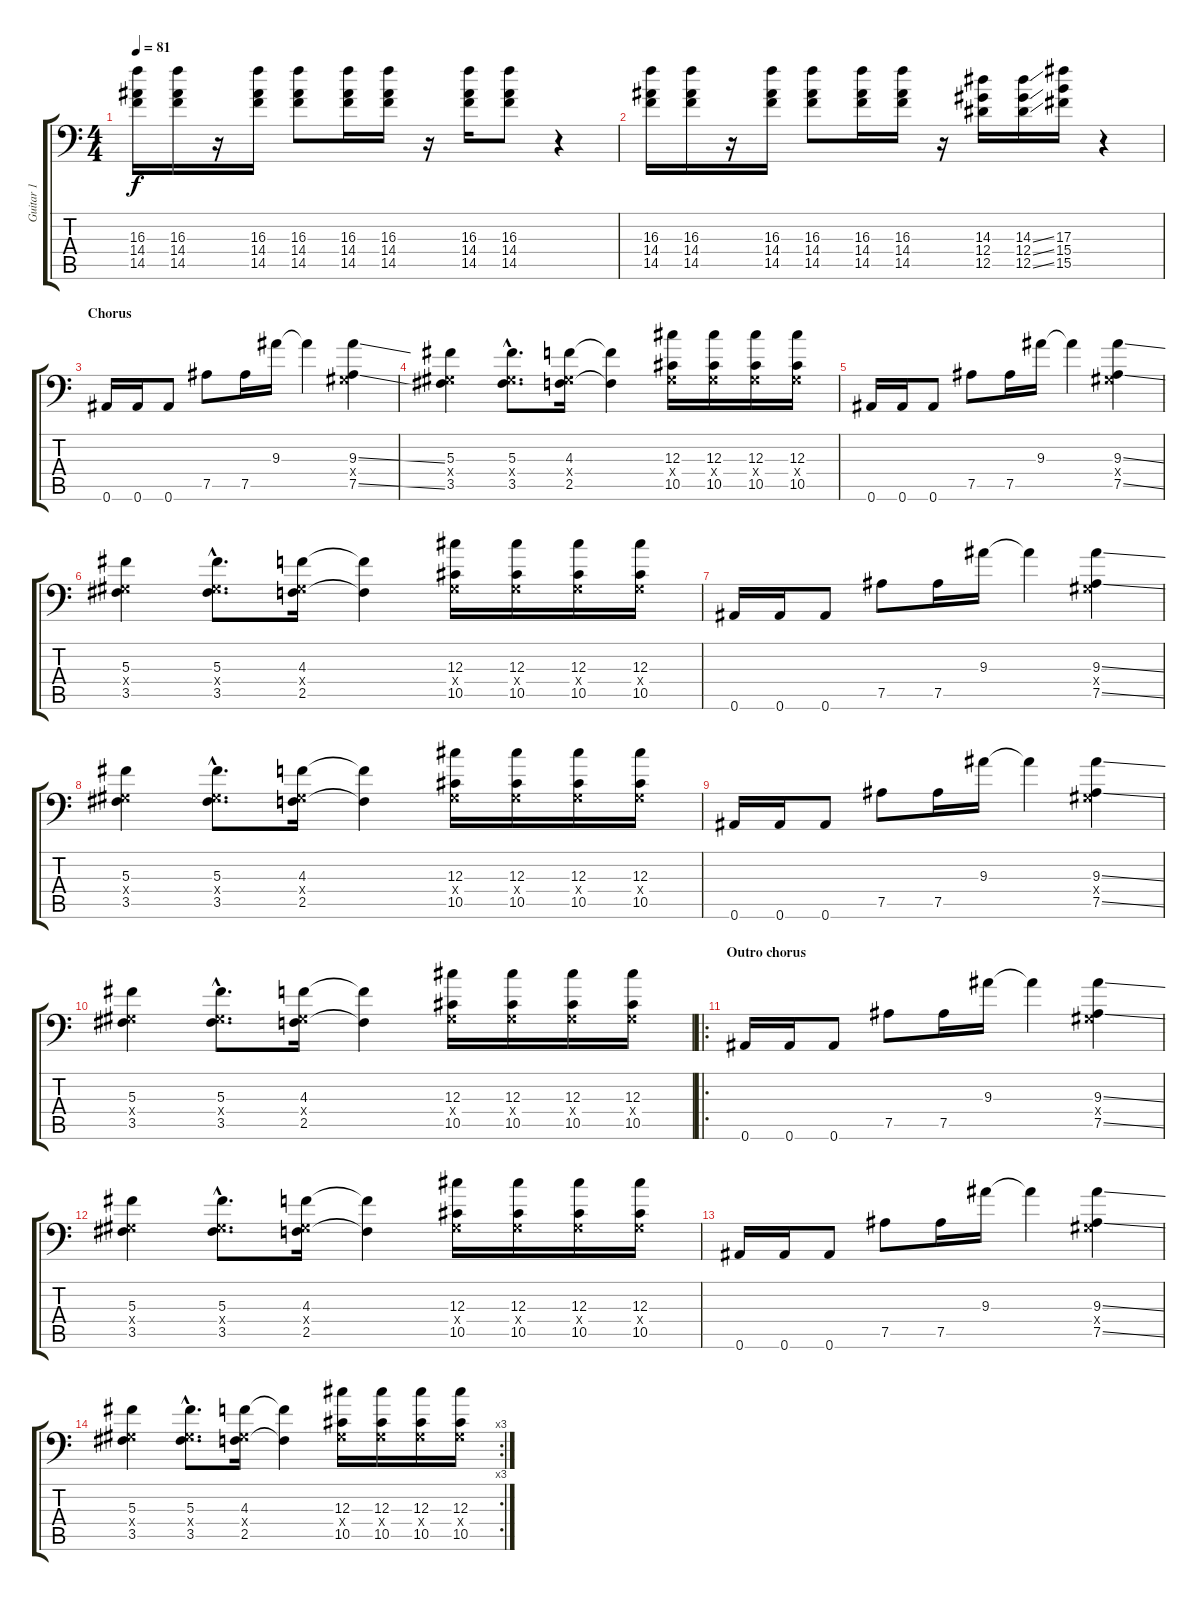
\track ("Guitar 1" "Guitar 1") {instrument distortionguitar}
\staff {score tabs}
\tuning (Bb3 F3 Db3 Ab2 Eb2 Bb1) {hide}
\ts (4 4)
\tempo 81
\clef f4
\ks c
(16.3 14.4 14.5).16{dy f} (16.3 14.4 14.5).16 r.16 (16.3 14.4 14.5).16 (16.3 14.4 14.5).8 (16.3 14.4 14.5).16 (16.3 14.4 14.5).16 r.16 (16.3 14.4 14.5).16 (16.3 14.4 14.5).8 r.4 |
(16.3 14.4 14.5).16 (16.3 14.4 14.5).16 r.16 (16.3 14.4 14.5).16 (16.3 14.4 14.5).8 (16.3 14.4 14.5).16 (16.3 14.4 14.5).16 r.16 (14.3 12.4 12.5).16 (14.3{ss} 12.4{ss} 12.5{ss}).16 (17.3 15.4 15.5).16 r.4 |
\section ("" "Chorus")
0.6.16 0.6.16 0.6.8 7.5.8 7.5.16 9.3.16 9.3{t}.4 (9.3{ss} 0.4{x} 7.5{ss}).4 |
(5.3 0.4{x} 3.5).4 (5.3{hac} 0.4{hac x} 3.5{hac}).8{d} (4.3 0.4{x} 2.5).16 (4.3{t} 2.5{t}).4 (12.3 0.4{x} 10.5).16 (12.3 0.4{x} 10.5).16 (12.3 0.4{x} 10.5).16 (12.3 0.4{x} 10.5).16 |
0.6.16 0.6.16 0.6.8 7.5.8 7.5.16 9.3.16 9.3{t}.4 (9.3{ss} 0.4{x} 7.5{ss}).4 |
(5.3 0.4{x} 3.5).4 (5.3{hac} 0.4{hac x} 3.5{hac}).8{d} (4.3 0.4{x} 2.5).16 (4.3{t} 2.5{t}).4 (12.3 0.4{x} 10.5).16 (12.3 0.4{x} 10.5).16 (12.3 0.4{x} 10.5).16 (12.3 0.4{x} 10.5).16 |
0.6.16 0.6.16 0.6.8 7.5.8 7.5.16 9.3.16 9.3{t}.4 (9.3{ss} 0.4{x} 7.5{ss}).4 |
(5.3 0.4{x} 3.5).4 (5.3{hac} 0.4{hac x} 3.5{hac}).8{d} (4.3 0.4{x} 2.5).16 (4.3{t} 2.5{t}).4 (12.3 0.4{x} 10.5).16 (12.3 0.4{x} 10.5).16 (12.3 0.4{x} 10.5).16 (12.3 0.4{x} 10.5).16 |
0.6.16 0.6.16 0.6.8 7.5.8 7.5.16 9.3.16 9.3{t}.4 (9.3{ss} 0.4{x} 7.5{ss}).4 |
(5.3 0.4{x} 3.5).4 (5.3{hac} 0.4{hac x} 3.5{hac}).8{d} (4.3 0.4{x} 2.5).16 (4.3{t} 2.5{t}).4 (12.3 0.4{x} 10.5).16 (12.3 0.4{x} 10.5).16 (12.3 0.4{x} 10.5).16 (12.3 0.4{x} 10.5).16 |
\ro
\section ("" "Outro chorus")
0.6.16 0.6.16 0.6.8 7.5.8 7.5.16 9.3.16 9.3{t}.4 (9.3{ss} 0.4{x} 7.5{ss}).4 |
(5.3 0.4{x} 3.5).4 (5.3{hac} 0.4{hac x} 3.5{hac}).8{d} (4.3 0.4{x} 2.5).16 (4.3{t} 2.5{t}).4 (12.3 0.4{x} 10.5).16 (12.3 0.4{x} 10.5).16 (12.3 0.4{x} 10.5).16 (12.3 0.4{x} 10.5).16 |
0.6.16 0.6.16 0.6.8 7.5.8 7.5.16 9.3.16 9.3{t}.4 (9.3{ss} 0.4{x} 7.5{ss}).4 |
\rc 3
(5.3 0.4{x} 3.5).4 (5.3{hac} 0.4{hac x} 3.5{hac}).8{d} (4.3 0.4{x} 2.5).16 (4.3{t} 2.5{t}).4 (12.3 0.4{x} 10.5).16 (12.3 0.4{x} 10.5).16 (12.3 0.4{x} 10.5).16 (12.3 0.4{x} 10.5).16
